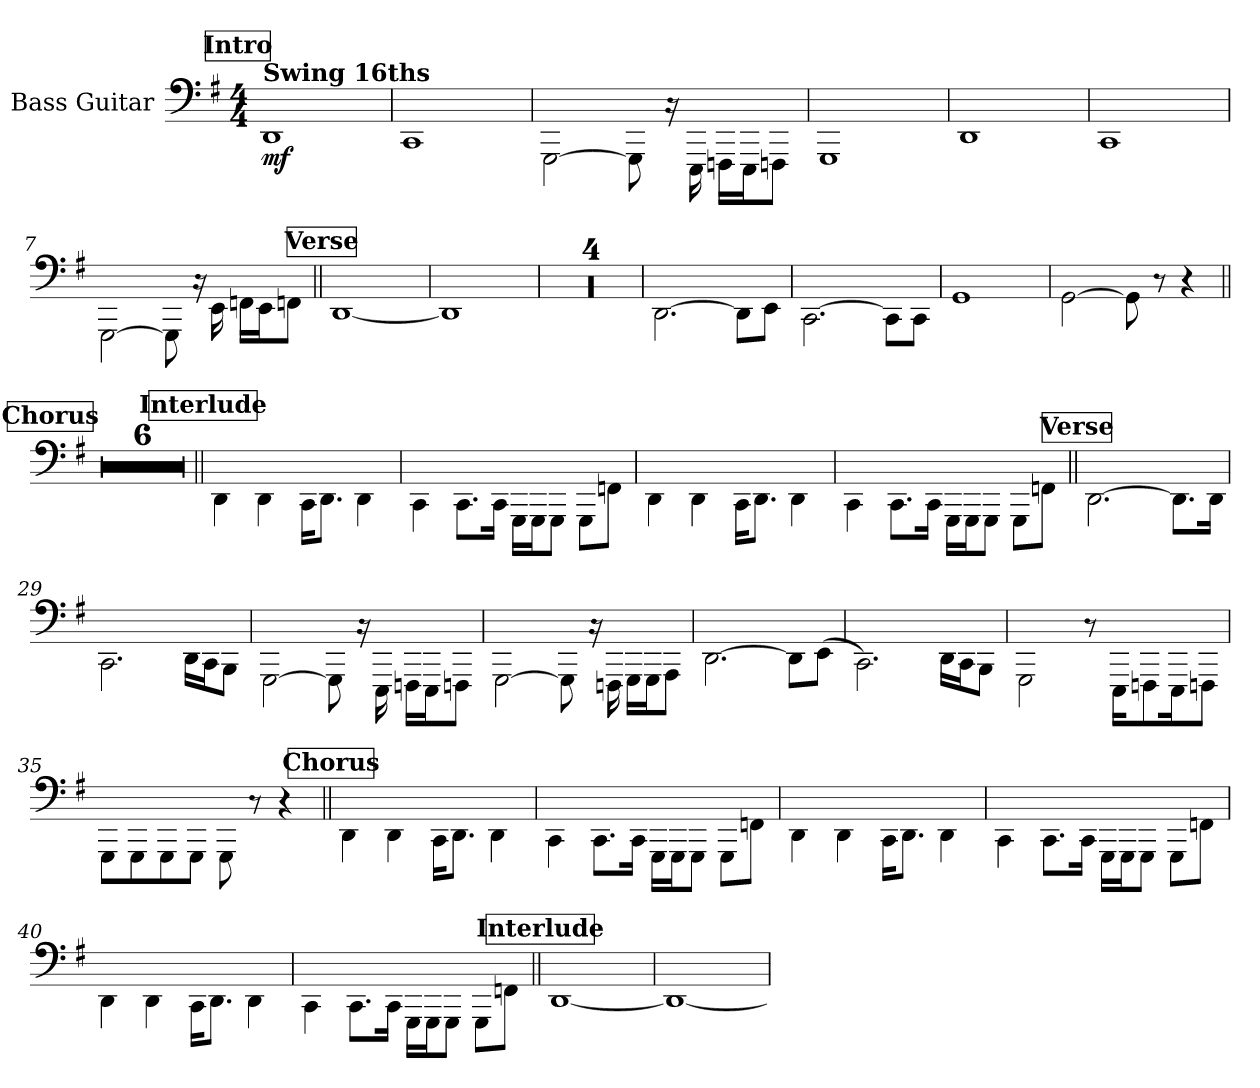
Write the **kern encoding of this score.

**kern	**dynam
*part1	*part1
*staff1	*staff1
*I"Bass Guitar	*
*I'B. Guit.	*
*stria4	*
*	*
*ITrd7c12	*
*k[f#]	*
*M4/4	*
*MM73	*
!!LO:REH:place=s1:a:B:fs=14:t=Intro
=1	=1
!LO:TX:B:t=Swing 16ths	!
!	!LO:DY:b
1DDD	mf
=2	=2
1CCC	.
=3	=3
[2GGGG\	.
8GGGG\]	.
16r	.
16EEEE\	.
16FFFFn\LL	.
16EEEE\J	.
8FFFFn\J	.
=4	=4
1GGGG	.
=5	=5
1DDD	.
=6	=6
1CCC	.
=7	=7
[2GGGG\	.
8GGGG\]	.
16r	.
16EEE\	.
16FFFn\LL	.
16EEE\J	.
8FFFn\J	.
!!LO:REH:place=s1:a:B:fs=14:t=Verse
=8||	=8||
[1DDD	.
=9	=9
1DDD]	.
!!LO:LB:g=z
=10	=10
1r	.
=11	=11
1r	.
=12	=12
1r	.
=13	=13
1r	.
=14	=14
[2.DDD\	.
8DDD\L]	.
8EEE\J	.
=15	=15
[2.CCC\	.
8CCC\L]	.
8CCC\J	.
=16	=16
1GGG	.
=17	=17
[2GGG\	.
8GGG\]	.
8r	.
4r	.
!!LO:REH:place=s1:a:B:fs=14:t=Chorus
=18||	=18||
1r	.
=19	=19
1r	.
=20	=20
1r	.
!!LO:LB:g=z
=21	=21
1r	.
=22	=22
1r	.
=23	=23
1r	.
!!LO:REH:place=s1:a:B:fs=14:t=Interlude
=24||	=24||
4DDD\	.
4DDD\	.
16CCC\KL	.
8.DDD\J	.
4DDD\	.
=25	=25
4CCC\	.
8.CCC\L	.
16CCC\Jk	.
16GGGG\LL	.
16GGGG\J	.
8GGGG\J	.
8GGGG\L	.
8FFFn\J	.
=26	=26
4DDD\	.
4DDD\	.
16CCC\KL	.
8.DDD\J	.
4DDD\	.
=27	=27
4CCC\	.
8.CCC\L	.
16CCC\Jk	.
16GGGG\LL	.
16GGGG\J	.
8GGGG\J	.
8GGGG\L	.
8FFFn\J	.
!!LO:REH:place=s1:a:B:fs=14:t=Verse
=28||	=28||
[2.DDD\	.
8.DDD\L]	.
16DDD\Jk	.
!!LO:LB:g=z
=29	=29
2.CCC\	.
16DDD\LL	.
16CCC\J	.
8BBBB\J	.
=30	=30
[2GGGG\	.
8GGGG\]	.
16r	.
16EEEE\	.
16FFFFn\LL	.
16EEEE\J	.
8FFFFn\J	.
=31	=31
[2GGGG\	.
8GGGG\]	.
16r	.
16FFFFn\	.
16GGGG\LL	.
16GGGG\J	.
8AAAA\J	.
=32	=32
[2.DDD\	.
8DDD\L]	.
(>8EEE\J	.
=33	=33
2.CCC\)	.
16DDD\LL	.
16CCC\J	.
8BBBB\J	.
=34	=34
2GGGG\	.
8r	.
16EEEE\KL	.
8FFFFn\	.
16EEEE\K	.
8FFFFn\J	.
!!LO:LB:g=z
=35	=35
8GGGG\L	.
8GGGG\	.
8GGGG\	.
8GGGG\J	.
8GGGG\	.
8r	.
4r	.
!!LO:REH:place=s1:a:B:fs=14:t=Chorus
=36||	=36||
4DDD\	.
4DDD\	.
16CCC\KL	.
8.DDD\J	.
4DDD\	.
=37	=37
4CCC\	.
8.CCC\L	.
16CCC\Jk	.
16GGGG\LL	.
16GGGG\J	.
8GGGG\J	.
8GGGG\L	.
8FFFn\J	.
=38	=38
4DDD\	.
4DDD\	.
16CCC\KL	.
8.DDD\J	.
4DDD\	.
=39	=39
4CCC\	.
8.CCC\L	.
16CCC\Jk	.
16GGGG\LL	.
16GGGG\J	.
8GGGG\J	.
8GGGG\L	.
8FFFn\J	.
=40	=40
4DDD\	.
4DDD\	.
16CCC\KL	.
8.DDD\J	.
4DDD\	.
!!LO:LB:g=z
=41	=41
4CCC\	.
8.CCC\L	.
16CCC\Jk	.
16GGGG\LL	.
16GGGG\J	.
8GGGG\J	.
8GGGG\L	.
8FFFn\J	.
!!LO:REH:place=s1:a:B:fs=14:t=Interlude
=42||	=42||
[1DDD	.
=43	=43
1DDD_	.
=	=
*-	*-
